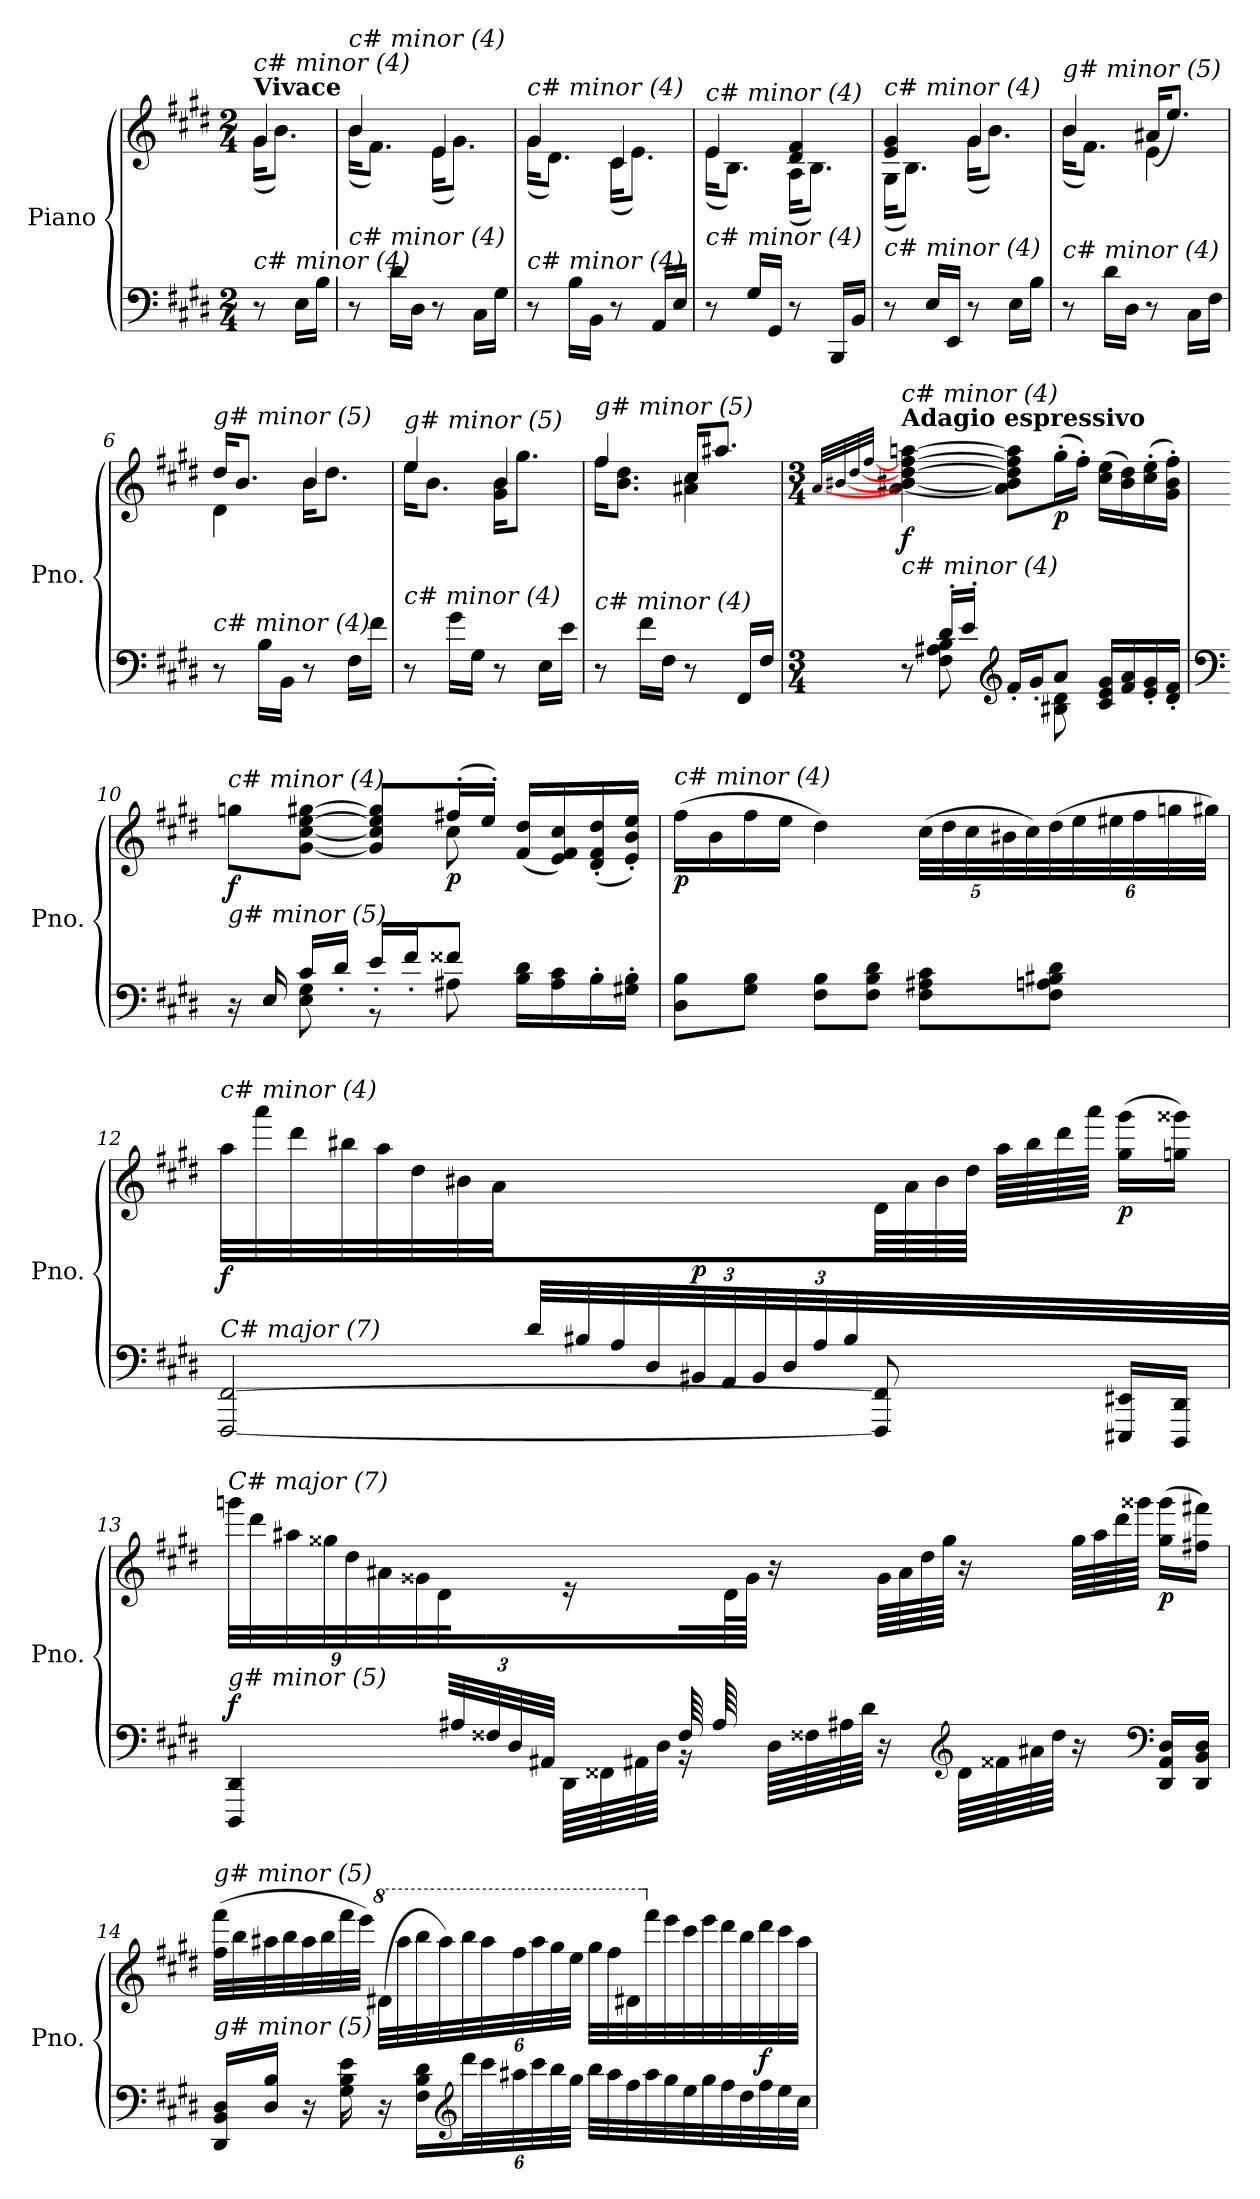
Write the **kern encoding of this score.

**kern	**kern	**dynam
*part1	*part1	*part1
*staff2	*staff1	*staff1/2
*I"Piano	*	*
*I'Pno.	*	*
*clefF4	*clefG2	*
*k[f#c#g#d#]	*k[f#c#g#d#]	*
*M2/4	*M2/4	*
=	=	=
*	*^	*
!	!LO:TX:a:B:t=Vivace	!	!
!	!LO:TX:i:t=c# minor (4)	!	!
!LO:TX:i:t=c# minor (4)	!	!	!
!	!	!	!LO:DY:a=2
8r	4g#/	(<16g#\KL	other-dynamics
.	.	8.b\J)	.
16E\LL	.	.	.
16B\JJ	.	.	.
=1	=1	=1	=1
!	!LO:TX:i:t=c# minor (4)	!	!
!LO:TX:i:t=c# minor (4)	!	!	!
8r	4b/	(<16b\KL	.
.	.	8.f#\J)	.
16d#\LL	.	.	.
16D#\JJ	.	.	.
8r	4e/	(<16e\KL	.
.	.	8.g#\J)	.
16C#\LL	.	.	.
16G#\JJ	.	.	.
=2	=2	=2	=2
!	!LO:TX:i:t=c# minor (4)	!	!
!LO:TX:i:t=c# minor (4)	!	!	!
8r	4g#/	(<16g#\KL	.
.	.	8.d#\J)	.
16B\LL	.	.	.
16BB\JJ	.	.	.
!	!	!	!LO:DY:a
8r	4c#/	(<16c#\KL	other-dynamics
.	.	8.e\J)	.
16AA/LL	.	.	.
16E/JJ	.	.	.
=3	=3	=3	=3
!	!LO:TX:i:t=c# minor (4)	!	!
!LO:TX:i:t=c# minor (4)	!	!	!
8r	4e/	(<16e\KL	.
.	.	8.B\J)	.
16G#/LL	.	.	.
16GG#/JJ	.	.	.
8r	4d#/ 4f#/	(<16A\KL	.
.	.	8.B\J)	.
16BBB/LL	.	.	.
16BB/JJ	.	.	.
=4	=4	=4	=4
!	!LO:TX:i:t=c# minor (4)	!	!
!LO:TX:i:t=c# minor (4)	!	!	!
8r	4e/ 4g#/	(<16G#\KL	.
.	.	8.B\J)	.
16E/LL	.	.	.
16EE/JJ	.	.	.
!	!	!	!LO:DY:b
8r	4g#/	(<16g#\KL	other-dynamics
.	.	8.b\J)	.
16E\LL	.	.	.
16B\JJ	.	.	.
=5	=5	=5	=5
!	!LO:TX:i:t=g# minor (5)	!	!
!LO:TX:i:t=c# minor (4)	!	!	!
8r	4b/	(<16b\KL	.
.	.	8.f#\J)	.
16d#\LL	.	.	.
16D#\JJ	.	.	.
8r	4e\	(>16a#X/KL	.
.	.	8.ee/J)	.
16C#\LL	.	.	.
16F#\JJ	.	.	.
!!LO:LB:g=z	!!
=6	=6	=6	=6
!	!LO:TX:i:t=g# minor (5)	!	!
!LO:TX:i:t=c# minor (4)	!	!	!
8r	16dd#/KL	4d#\	.
.	8.b/J	.	.
16B\LL	.	.	.
16BB\JJ	.	.	.
8r	4b/	16b\KL	.
.	.	8.dd#\J	.
16F#\LL	.	.	.
16f#\JJ	.	.	.
=7	=7	=7	=7
!	!LO:TX:i:t=g# minor (5)	!	!
!LO:TX:i:t=c# minor (4)	!	!	!
8r	4ee/	16ee\KL	.
.	.	8.b\J	.
16g#\LL	.	.	.
16G#\JJ	.	.	.
8r	4b/	16g#\ 16b\KL	.
.	.	8.gg#\J	.
16E\LL	.	.	.
16e\JJ	.	.	.
=8	=8	=8	=8
!	!LO:TX:i:t=g# minor (5)	!	!
!LO:TX:i:t=c# minor (4)	!	!	!
8r	4ff#/	16ff#\KL	.
.	.	8.b\ 8.dd#\J	.
16f#\LL	.	.	.
16F#\JJ	.	.	.
8r	16cc#/KL	4a#X\ 4cc#\	.
.	8.aa#X/J	.	.
16FF#/LL	.	.	.
16F#/JJ	.	.	.
=9	=9	=9	=9
*M3/4	*M3/4	*	*
.	[32qa/LLL	.	.
.	[32qb#X/	.	.
.	[32qdd#/	.	.
.	[32qff#/JJJ	.	.
*^	*	*	*
!	!	!LO:TX:a:B:t=Adagio espressivo	!	!
!	!	!LO:TX:i:t=c# minor (4)	!	!
!LO:TX:i:t=c# minor (4)	!	!	!	!
!	!	!	!	!LO:DY:b
8r	8ryy	[4a\ [4b#\ [4dd#\ [4ff#\ [4aan\	8ryy	f
16d#'/LL	8F#\ 8A#X\ 8B\	.	8ryy	.
16e'/JJ	.	.	.	.
*clefG2	*	*	*	*
16f#'/LL	8ryy	8a\] 8b#\] 8dd#\] 8ff#\] 8aa\]L	8ryy	.
16g#'/J	.	.	.	.
!	!	!	!	!LO:DY:b
8a/J	8B#X\ 8d#\	(>16gg#'\L	8ryy	p
.	.	16ff#'\JJ)	.	.
16c#/ 16e/ 16g#/LL	4ryy	(>16cc#\ 16ee\LL	4ryy	.
16f#/ 16a/	.	16b#\ 16dd#\)	.	.
!	!	!	!	!LO:DY:b
16e/' 16g#/'	.	(>16cc#\' 16ee\'	.	other-dynamics
16d#/' 16f#/'JJ	.	16g#\' 16b#\' 16ff#\'JJ)	.	.
*v	*v	*	*	*
*	*v	*v	*
!!LO:LB:g=z
=10	=10	=10
*clefF4	*	*
*^	*^	*
*	*^	*	*^	*
!	!	!	!LO:TX:i:t=c# minor (4)	!	!	!
!LO:TX:i:t=g# minor (5)	!	!	!	!	!	!
!	!	!	!	!	!	!LO:DY:b
4.ryy	16r	8ryy	8ggni\L	4.ryy	8ryy	f
.	16E/	.	.	.	.	.
.	16c#'/LL	8E\ 8G#\	[8g#\ [8cc#\ [8ee\ [8gg#\J	.	4.ryy	.
.	16d#'/JJ	.	.	.	.	.
.	16e'/LL	8r	8g#/] 8cc#/] 8ee/] 8gg#/]L	.	.	.
.	16f#'/J	.	.	.	.	.
!	!	!	!	!	!	!LO:DY:b
8ryy	8f##Xi/J	8A#X\	(>16ff#X'/L	8cc#\	.	p
.	.	.	16ee'/JJ)	.	.	.
4ryy	16B\ 16d#\LL	4ryy	(>16f#/ 16dd#/LL	4ryy	4ryy	.
.	16A#\ 16c#\	.	16e/ 16f#/ 16cc#/)	.	.	.
!	!	!	!	!	!	!LO:DY:b
.	16B'\	.	(>16d#/' 16f#/' 16dd#/'	.	.	other-dynamics
.	16G#X\' 16B\'JJ	.	16e/' 16b/' 16ee/'JJ)	.	.	.
*	*v	*v	*	*	*	*
*	*	*v	*v	*v	*
=11	=11	=11	=11
!	!	!LO:TX:i:t=c# minor (4)	!
!LO:TX:i:t=c# minor (4)	!	!	!
!	!	!	!LO:DY:b
*v	*v	*	*
8D#\ 8B\L	(>16ff#\LL	p
.	16b\	.
8G#\ 8B\J	16ff#\	.
.	16ee\JJ	.
8F#\ 8B\L	4dd#\)	.
8F#\ 8B\ 8d#\J	.	.
*	*Xbrackettup	*
!	!	!LO:DY:b
8F#\ 8A#X\ 8c#\L	(>40cc#\LLL	other-dynamics
.	40dd#\	.
.	40cc#\	.
.	40b#X\	.
.	40cc#\)	.
8F#\ 8An\ 8B#X\ 8d#\J	(>48dd#\	.
.	48ee\	.
.	48ee#X\	.
.	48ff#\	.
.	48ggni\	.
.	48gg#\JJJ)	.
!!LO:LB:g=z
=12	=12	=12
*^	*	*
!	!	!LO:TX:i:t=c# minor (4)	!
!LO:TX:i:t=C# major (7)	!	!	!
!	!	!	!LO:DY:b
4ryy	[2FFF#/ [2FF#/	32aa\LLL	f
.	.	32aaa\	.
.	.	32ddd#\	.
.	.	32bb#X\	.
.	.	32aa\	.
.	.	32dd#\	.
.	.	32b#X\	.
.	.	32a\JJJ	.
32d#/LLL	.	8ryy	.
32B#X/	.	.	.
32A/	.	.	.
32D#/	.	.	.
*Xbrackettup	*	*	*
!	!	!	!LO:DY:b
48BB#X/	.	8ryy	p
48AA/	.	.	.
48BB#/	.	.	.
48D#/	.	.	.
48A/	.	.	.
48B#/	.	.	.
!	!	!	!LO:DY:b
4ryy	8FFF#/] 8FF#/]	64d#\L	other-dynamics
.	.	64a\	.
.	.	64b#\	.
.	.	64dd#\JJJJ	.
.	.	64aa\LLLL	.
.	.	64bb#\	.
.	.	64ddd#\	.
.	.	64aaa\JJJJ	.
!	!	!	!LO:DY:b
.	16EEE#X/ 16EE#X/LL	(>16gg#\ 16ggg#\LL	p
.	16DDD#/ 16DD#/JJ	16ggni\ 16ggg##Xi\JJ)	.
!!LO:PB:g=z
=13	=13	=13	=13
!	!	!LO:TX:i:t=C# major (7)	!
!LO:TX:i:t=g# minor (5)	!	!	!
!	!	!	!LO:DY:a=2
6ryy	4DDD#/ 4DD#/	48gggni\LLL	f
.	.	48ddd#\	.
.	.	48aa#X\	.
.	.	48gg##Xi\	.
.	.	48dd#\	.
.	.	48a#X\	.
*	*	*Xtuplet	*
.	.	48g##Xi\	.
.	.	48d#\	.
48A#X/	.	48ryy	.
*Xtuplet	*	*	*
48F##X/	.	16ryy	.
48D#/	.	.	.
48AA#X/JJJ	.	.	.
16ryy	64DD#\LLLL	16r	.
.	64FF##X\	.	.
.	64AA#X\	.	.
.	64D#\JJJJ	.	.
64F##/LLLL	16rBB	32ryy	.
64A#/	.	.	.
4ryy	.	64d#\	.
.	.	64g##i\JJJJ	.
!	!	!	!LO:DY:a=2
.	64D#\LLLL	16r	other-dynamics
.	64F##X\	.	.
.	64A#X\	.	.
.	64d#\JJJJ	.	.
.	16r	64g##i\LLLL	.
.	.	64a#\	.
.	.	64dd#\	.
.	.	64gg##i\JJJJ	.
*clefG2	*	*	*
.	64d#\LLLL	16r	.
.	64f##X\	.	.
.	64a#X\	.	.
.	64dd#\JJJJ	.	.
.	16r	64gg##i\LLLL	.
.	.	64aa#\	.
8ryy	.	64ddd#\	.
.	.	64ggg##i\JJJJ	.
*clefF4	*	*	*
!	!	!	!LO:DY:b
.	16DD#/ 16AA#/ 16D#/LL	(>16gg##i\ 16ggg##i\LL	p
.	16DD#/ 16BB/ 16D#/JJ	16ff#X\ 16fff#X\JJ)	.
32ryy	.	.	.
*v	*v	*	*
!!LO:PB:g=z
=14	=14	=14
!	!LO:TX:i:t=g# minor (5)	!
!LO:TX:i:t=g# minor (5)	!	!
!	!	!LO:DY:b
16DD#/ 16BB/ 16D#/LL	(>32ff#\ 32fff#\LLL	other-dynamics
.	32bb\	.
16D#/ 16B/JJ	32aa#X\	.
.	32bb\	.
16r	32aa#\	.
.	32bb\	.
16G#\ 16B\ 16e\	32fff#\	.
.	32eee\JJJ)	.
*	*8va	*
16r	(>32dd#X\LLL	.
.	32aaa#\	.
16F#\ 16B\ 16d#\LL	32bbb\	.
.	32aaa#\)	.
*clefG2	*	*
*tuplet	*tuplet	*
48ddd#\L	48bbb\	.
48ccc#\	48aaa#\	.
48aa#X\	48fff#\	.
!	!	!LO:DY:b
48ccc#\	48aaa#\	other-dynamics
48bb\	48ggg#\	.
48gg#\JJJ	48eee\JJJ	.
*Xtuplet	*Xtuplet	*
48bb\LLL	48ggg#\LLL	.
48aa#\	48fff#\	.
48ff#\	48dd#X\	.
*	*X8va	*
48aa#\	48fff#\	.
48gg#\	48eee\	.
48ee\	48ccc#\	.
48gg#\	48eee\	.
48ff#\	48ddd#\	.
48dd#\	48bb\	.
!	!	!LO:DY:b
48ff#\	48ddd#\	f
48ee\	48ccc#\	.
48cc#\JJJ	48aa#\JJJ	.
=	=	=
*-	*-	*-
